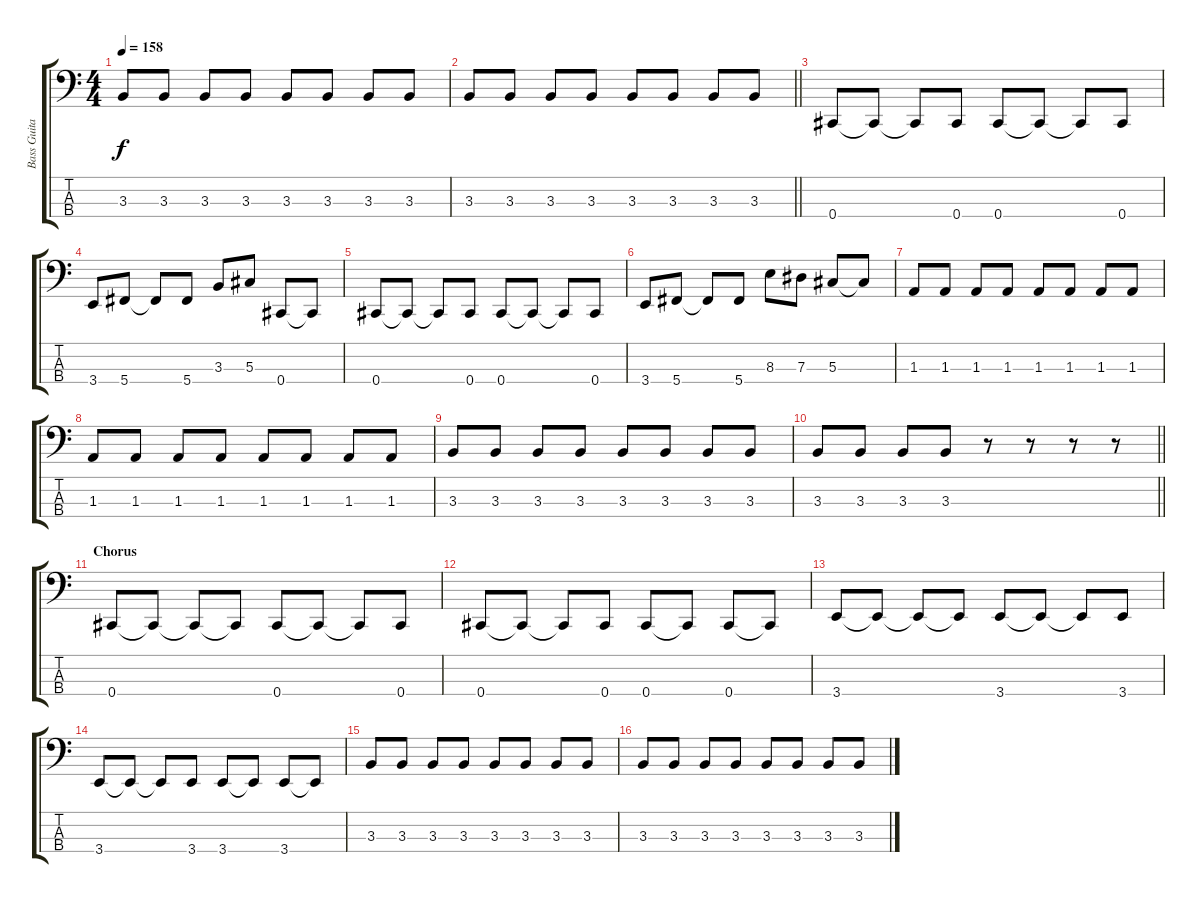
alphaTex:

\track ("Bass Guitar" "Bass Guita") {instrument electricbassfinger}
\staff {score tabs}
\tuning (Gb2 Db2 Ab1 Db1) {hide}
\ts (4 4)
\tempo 158
\clef f4
\ks c
3.3.8{dy f} 3.3.8 3.3.8 3.3.8 3.3.8 3.3.8 3.3.8 3.3.8 |
\barLineRight lightlight
3.3.8 3.3.8 3.3.8 3.3.8 3.3.8 3.3.8 3.3.8 3.3.8 |
0.4.8 0.4{t}.8 0.4{t}.8 0.4.8 0.4.8 0.4{t}.8 0.4{t}.8 0.4.8 |
3.4.8 5.4.8 5.4{t}.8 5.4.8 3.3.8 5.3.8 0.4.8 0.4{t}.8 |
0.4.8 0.4{t}.8 0.4{t}.8 0.4.8 0.4.8 0.4{t}.8 0.4{t}.8 0.4.8 |
3.4.8 5.4.8 5.4{t}.8 5.4.8 8.3.8 7.3.8 5.3.8 5.3{t}.8 |
1.3.8 1.3.8 1.3.8 1.3.8 1.3.8 1.3.8 1.3.8 1.3.8 |
1.3.8 1.3.8 1.3.8 1.3.8 1.3.8 1.3.8 1.3.8 1.3.8 |
3.3.8 3.3.8 3.3.8 3.3.8 3.3.8 3.3.8 3.3.8 3.3.8 |
\barLineRight lightlight
3.3.8 3.3.8 3.3.8 3.3.8 r.8 r.8 r.8 r.8 |
\section ("" "Chorus")
0.4.8 0.4{t}.8 0.4{t}.8 0.4{t}.8 0.4.8 0.4{t}.8 0.4{t}.8 0.4.8 |
0.4.8 0.4{t}.8 0.4{t}.8 0.4.8 0.4.8 0.4{t}.8 0.4.8 0.4{t}.8 |
3.4.8 3.4{t}.8 3.4{t}.8 3.4{t}.8 3.4.8 3.4{t}.8 3.4{t}.8 3.4.8 |
3.4.8 3.4{t}.8 3.4{t}.8 3.4.8 3.4.8 3.4{t}.8 3.4.8 3.4{t}.8 |
3.3.8 3.3.8 3.3.8 3.3.8 3.3.8 3.3.8 3.3.8 3.3.8 |
3.3.8 3.3.8 3.3.8 3.3.8 3.3.8 3.3.8 3.3.8 3.3.8
